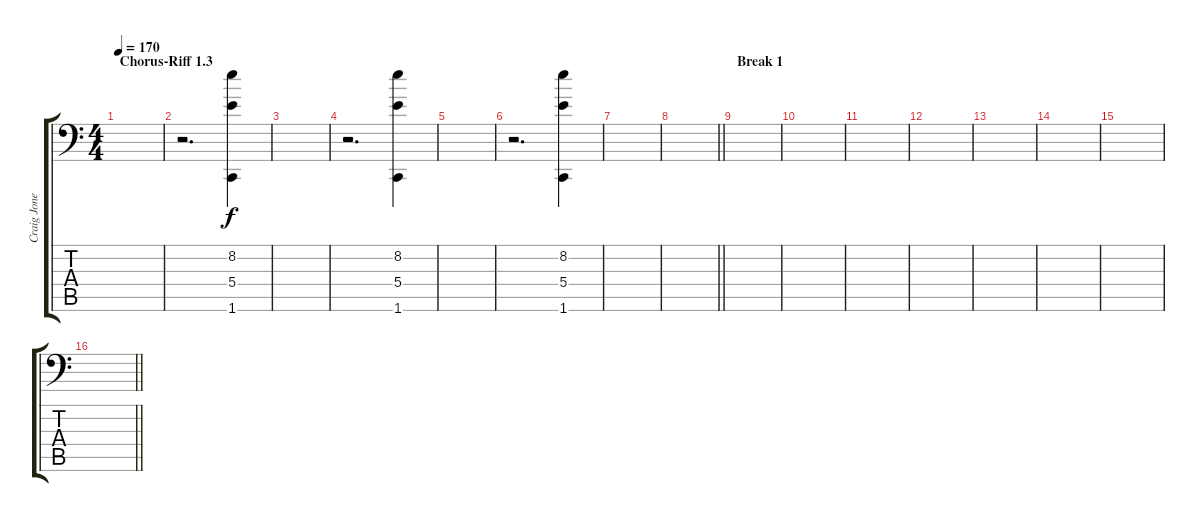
\track ("Craig Jones" "Craig Jone") {instrument guitarharmonics}
\staff {score tabs}
\tuning (Db6 Ab3 E3 B2 Gb2 B0) {hide}
\ts (4 4)
\section ("" "Chorus-Riff 1.3")
\tempo 170
\clef f4
\ks c
|
r.2{d} (8.2 5.4 1.6).4 |
|
r.2{d} (8.2 5.4 1.6).4 |
|
r.2{d} (8.2 5.4 1.6).4 |
|
\barLineRight lightlight
|
\section ("" "Break 1")
|
|
|
|
|
|
|
\barLineRight lightlight
